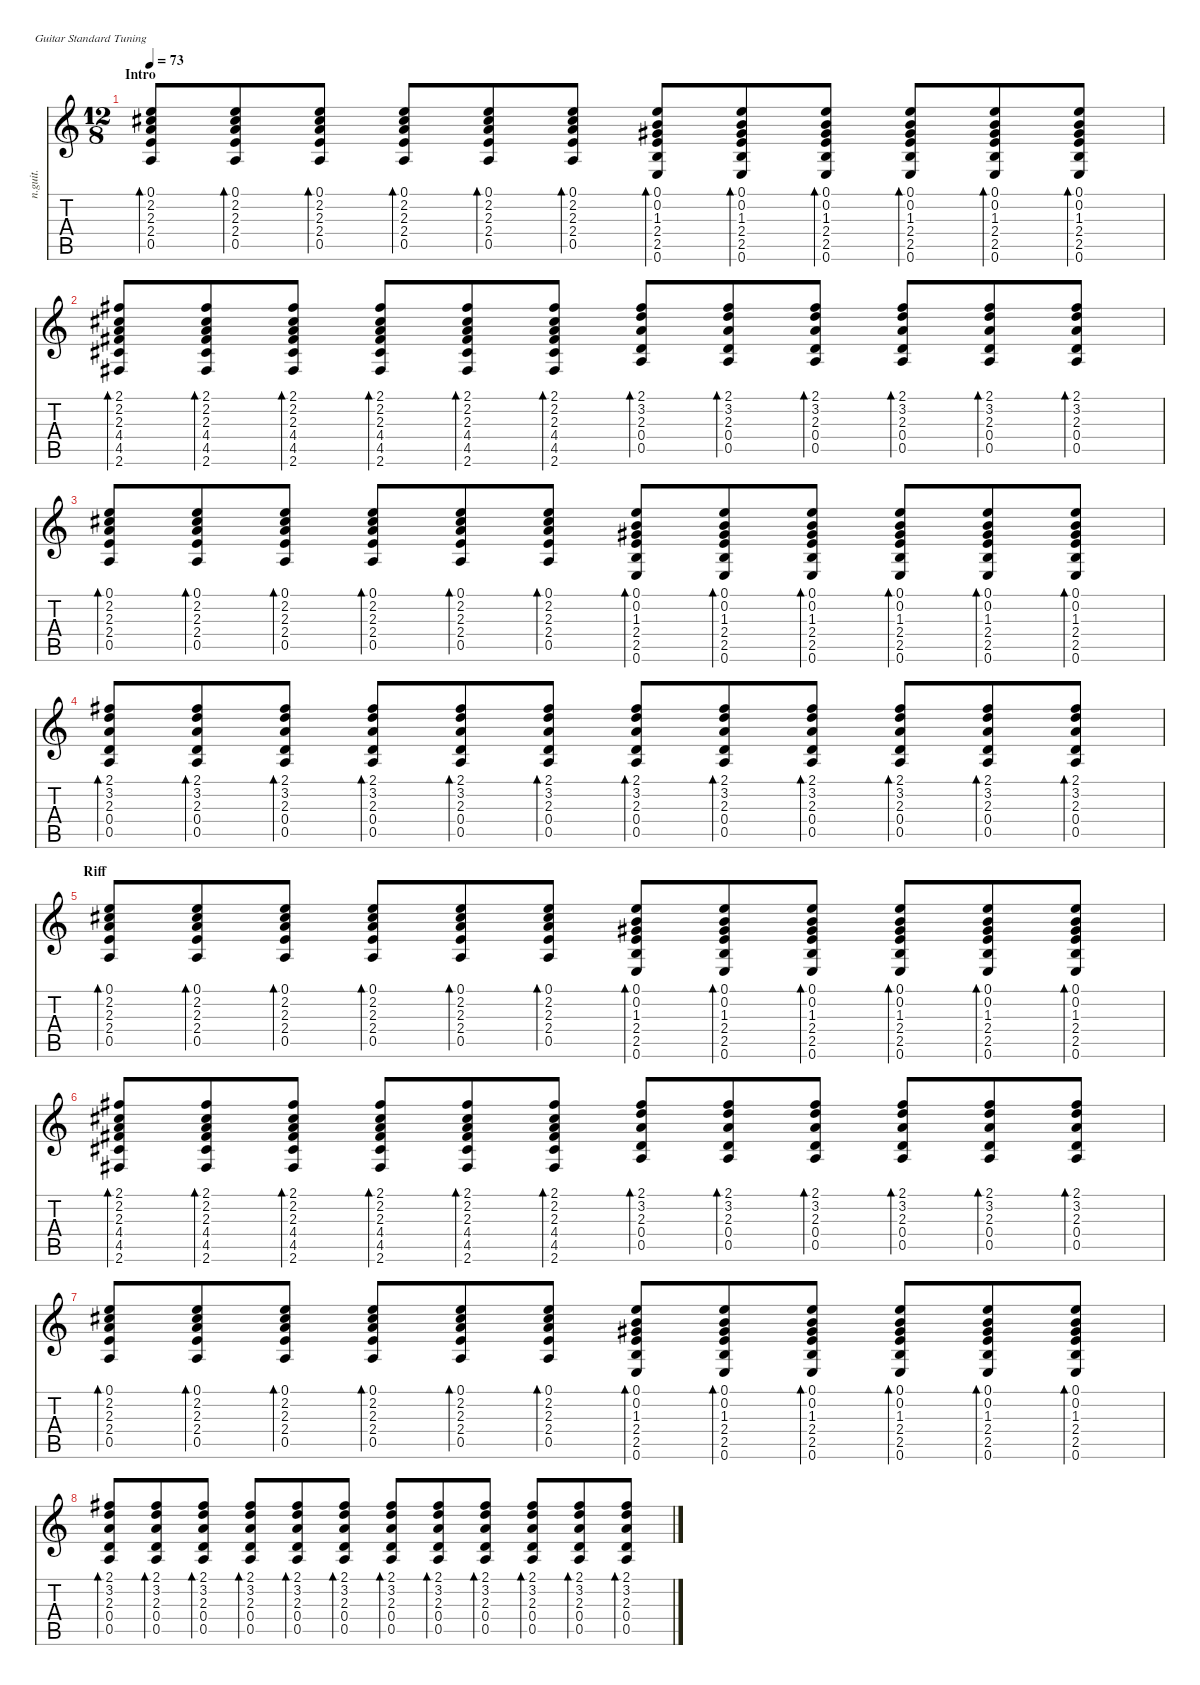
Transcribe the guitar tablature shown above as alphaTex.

\defaultSystemsLayout 4
\hideDynamics
\bracketExtendMode nobrackets
\otherSystemsTrackNameOrientation horizontal
\track ("Guitar (acoustic)" "n.guit.") {instrument acousticguitarnylon}
\staff {score tabs}
\tuning (E4 B3 G3 D3 A2 E2)
\ts (12 8)
\section ("" "Intro")
\tempo 73
\clef g2
\ks c
(0.1 2.2{acc #} 2.3 2.4 0.5).8{bd 60 dy f instrument acousticguitarnylon beam Up} (0.1 2.2{acc #} 2.3 2.4 0.5).8{bd 60 beam Up} (0.1 2.2{acc #} 2.3 2.4 0.5).8{bd 60 beam Up} (0.1 2.2{acc #} 2.3 2.4 0.5).8{bd 60 beam Up} (0.1 2.2{acc #} 2.3 2.4 0.5).8{bd 60 beam Up} (0.1 2.2{acc #} 2.3 2.4 0.5).8{bd 60 beam Up} (0.1 0.2 1.3{acc #} 2.4 2.5 0.6).8{bd 60 beam Up} (0.1 0.2 1.3{acc #} 2.4 2.5 0.6).8{bd 60 beam Up} (0.1 0.2 1.3{acc #} 2.4 2.5 0.6).8{bd 60 beam Up} (0.1 0.2 1.3{acc #} 2.4 2.5 0.6).8{bd 60 beam Up} (0.1 0.2 1.3{acc #} 2.4 2.5 0.6).8{bd 60 beam Up} (0.1 0.2 1.3{acc #} 2.4 2.5 0.6).8{bd 60 beam Up} |
(2.1{acc #} 2.2{acc #} 2.3 4.4{acc #} 4.5{acc #} 2.6{acc #}).8{bd 60 beam Up} (2.1{acc #} 2.2{acc #} 2.3 4.4{acc #} 4.5{acc #} 2.6{acc #}).8{bd 60 beam Up} (2.1{acc #} 2.2{acc #} 2.3 4.4{acc #} 4.5{acc #} 2.6{acc #}).8{bd 60 beam Up} (2.1{acc #} 2.2{acc #} 2.3 4.4{acc #} 4.5{acc #} 2.6{acc #}).8{bd 60 beam Up} (2.1{acc #} 2.2{acc #} 2.3 4.4{acc #} 4.5{acc #} 2.6{acc #}).8{bd 60 beam Up} (2.1{acc #} 2.2{acc #} 2.3 4.4{acc #} 4.5{acc #} 2.6{acc #}).8{bd 60 beam Up} (2.1{acc #} 3.2 2.3 0.4 0.5).8{bd 60 beam Up} (2.1{acc #} 3.2 2.3 0.4 0.5).8{bd 60 beam Up} (2.1{acc #} 3.2 2.3 0.4 0.5).8{bd 60 beam Up} (2.1{acc #} 3.2 2.3 0.4 0.5).8{bd 60 beam Up} (2.1{acc #} 3.2 2.3 0.4 0.5).8{bd 60 beam Up} (2.1{acc #} 3.2 2.3 0.4 0.5).8{bd 60 beam Up} |
(0.1 2.2{acc #} 2.3 2.4 0.5).8{bd 60 beam Up} (0.1 2.2{acc #} 2.3 2.4 0.5).8{bd 60 beam Up} (0.1 2.2{acc #} 2.3 2.4 0.5).8{bd 60 beam Up} (0.1 2.2{acc #} 2.3 2.4 0.5).8{bd 60 beam Up} (0.1 2.2{acc #} 2.3 2.4 0.5).8{bd 60 beam Up} (0.1 2.2{acc #} 2.3 2.4 0.5).8{bd 60 beam Up} (0.1 0.2 1.3{acc #} 2.4 2.5 0.6).8{bd 60 beam Up} (0.1 0.2 1.3{acc #} 2.4 2.5 0.6).8{bd 60 beam Up} (0.1 0.2 1.3{acc #} 2.4 2.5 0.6).8{bd 60 beam Up} (0.1 0.2 1.3{acc #} 2.4 2.5 0.6).8{bd 60 beam Up} (0.1 0.2 1.3{acc #} 2.4 2.5 0.6).8{bd 60 beam Up} (0.1 0.2 1.3{acc #} 2.4 2.5 0.6).8{bd 60 beam Up} |
(2.1{acc #} 3.2 2.3 0.4 0.5).8{bd 60 beam Up} (2.1{acc #} 3.2 2.3 0.4 0.5).8{bd 60 beam Up} (2.1{acc #} 3.2 2.3 0.4 0.5).8{bd 60 beam Up} (2.1{acc #} 3.2 2.3 0.4 0.5).8{bd 60 beam Up} (2.1{acc #} 3.2 2.3 0.4 0.5).8{bd 60 beam Up} (2.1{acc #} 3.2 2.3 0.4 0.5).8{bd 60 beam Up} (2.1{acc #} 3.2 2.3 0.4 0.5).8{bd 60 beam Up} (2.1{acc #} 3.2 2.3 0.4 0.5).8{bd 60 beam Up} (2.1{acc #} 3.2 2.3 0.4 0.5).8{bd 60 beam Up} (2.1{acc #} 3.2 2.3 0.4 0.5).8{bd 60 beam Up} (2.1{acc #} 3.2 2.3 0.4 0.5).8{bd 60 beam Up} (2.1{acc #} 3.2 2.3 0.4 0.5).8{bd 60 beam Up} |
\section ("" "Riff")
(0.1 2.2{acc #} 2.3 2.4 0.5).8{bd 60 beam Up} (0.1 2.2{acc #} 2.3 2.4 0.5).8{bd 60 beam Up} (0.1 2.2{acc #} 2.3 2.4 0.5).8{bd 60 beam Up} (0.1 2.2{acc #} 2.3 2.4 0.5).8{bd 60 beam Up} (0.1 2.2{acc #} 2.3 2.4 0.5).8{bd 60 beam Up} (0.1 2.2{acc #} 2.3 2.4 0.5).8{bd 60 beam Up} (0.1 0.2 1.3{acc #} 2.4 2.5 0.6).8{bd 60 beam Up} (0.1 0.2 1.3{acc #} 2.4 2.5 0.6).8{bd 60 beam Up} (0.1 0.2 1.3{acc #} 2.4 2.5 0.6).8{bd 60 beam Up} (0.1 0.2 1.3{acc #} 2.4 2.5 0.6).8{bd 60 beam Up} (0.1 0.2 1.3{acc #} 2.4 2.5 0.6).8{bd 60 beam Up} (0.1 0.2 1.3{acc #} 2.4 2.5 0.6).8{bd 60 beam Up} |
(2.1{acc #} 2.2{acc #} 2.3 4.4{acc #} 4.5{acc #} 2.6{acc #}).8{bd 60 beam Up} (2.1{acc #} 2.2{acc #} 2.3 4.4{acc #} 4.5{acc #} 2.6{acc #}).8{bd 60 beam Up} (2.1{acc #} 2.2{acc #} 2.3 4.4{acc #} 4.5{acc #} 2.6{acc #}).8{bd 60 beam Up} (2.1{acc #} 2.2{acc #} 2.3 4.4{acc #} 4.5{acc #} 2.6{acc #}).8{bd 60 beam Up} (2.1{acc #} 2.2{acc #} 2.3 4.4{acc #} 4.5{acc #} 2.6{acc #}).8{bd 60 beam Up} (2.1{acc #} 2.2{acc #} 2.3 4.4{acc #} 4.5{acc #} 2.6{acc #}).8{bd 60 beam Up} (2.1{acc #} 3.2 2.3 0.4 0.5).8{bd 60 beam Up} (2.1{acc #} 3.2 2.3 0.4 0.5).8{bd 60 beam Up} (2.1{acc #} 3.2 2.3 0.4 0.5).8{bd 60 beam Up} (2.1{acc #} 3.2 2.3 0.4 0.5).8{bd 60 beam Up} (2.1{acc #} 3.2 2.3 0.4 0.5).8{bd 60 beam Up} (2.1{acc #} 3.2 2.3 0.4 0.5).8{bd 60 beam Up} |
(0.1 2.2{acc #} 2.3 2.4 0.5).8{bd 60 beam Up} (0.1 2.2{acc #} 2.3 2.4 0.5).8{bd 60 beam Up} (0.1 2.2{acc #} 2.3 2.4 0.5).8{bd 60 beam Up} (0.1 2.2{acc #} 2.3 2.4 0.5).8{bd 60 beam Up} (0.1 2.2{acc #} 2.3 2.4 0.5).8{bd 60 beam Up} (0.1 2.2{acc #} 2.3 2.4 0.5).8{bd 60 beam Up} (0.1 0.2 1.3{acc #} 2.4 2.5 0.6).8{bd 60 beam Up} (0.1 0.2 1.3{acc #} 2.4 2.5 0.6).8{bd 60 beam Up} (0.1 0.2 1.3{acc #} 2.4 2.5 0.6).8{bd 60 beam Up} (0.1 0.2 1.3{acc #} 2.4 2.5 0.6).8{bd 60 beam Up} (0.1 0.2 1.3{acc #} 2.4 2.5 0.6).8{bd 60 beam Up} (0.1 0.2 1.3{acc #} 2.4 2.5 0.6).8{bd 60 beam Up} |
(2.1{acc #} 3.2 2.3 0.4 0.5).8{bd 60 beam Up} (2.1{acc #} 3.2 2.3 0.4 0.5).8{bd 60 beam Up} (2.1{acc #} 3.2 2.3 0.4 0.5).8{bd 60 beam Up} (2.1{acc #} 3.2 2.3 0.4 0.5).8{bd 60 beam Up} (2.1{acc #} 3.2 2.3 0.4 0.5).8{bd 60 beam Up} (2.1{acc #} 3.2 2.3 0.4 0.5).8{bd 60 beam Up} (2.1{acc #} 3.2 2.3 0.4 0.5).8{bd 60 beam Up} (2.1{acc #} 3.2 2.3 0.4 0.5).8{bd 60 beam Up} (2.1{acc #} 3.2 2.3 0.4 0.5).8{bd 60 beam Up} (2.1{acc #} 3.2 2.3 0.4 0.5).8{bd 60 beam Up} (2.1{acc #} 3.2 2.3 0.4 0.5).8{bd 60 beam Up} (2.1{acc #} 3.2 2.3 0.4 0.5).8{bd 60 beam Up}
